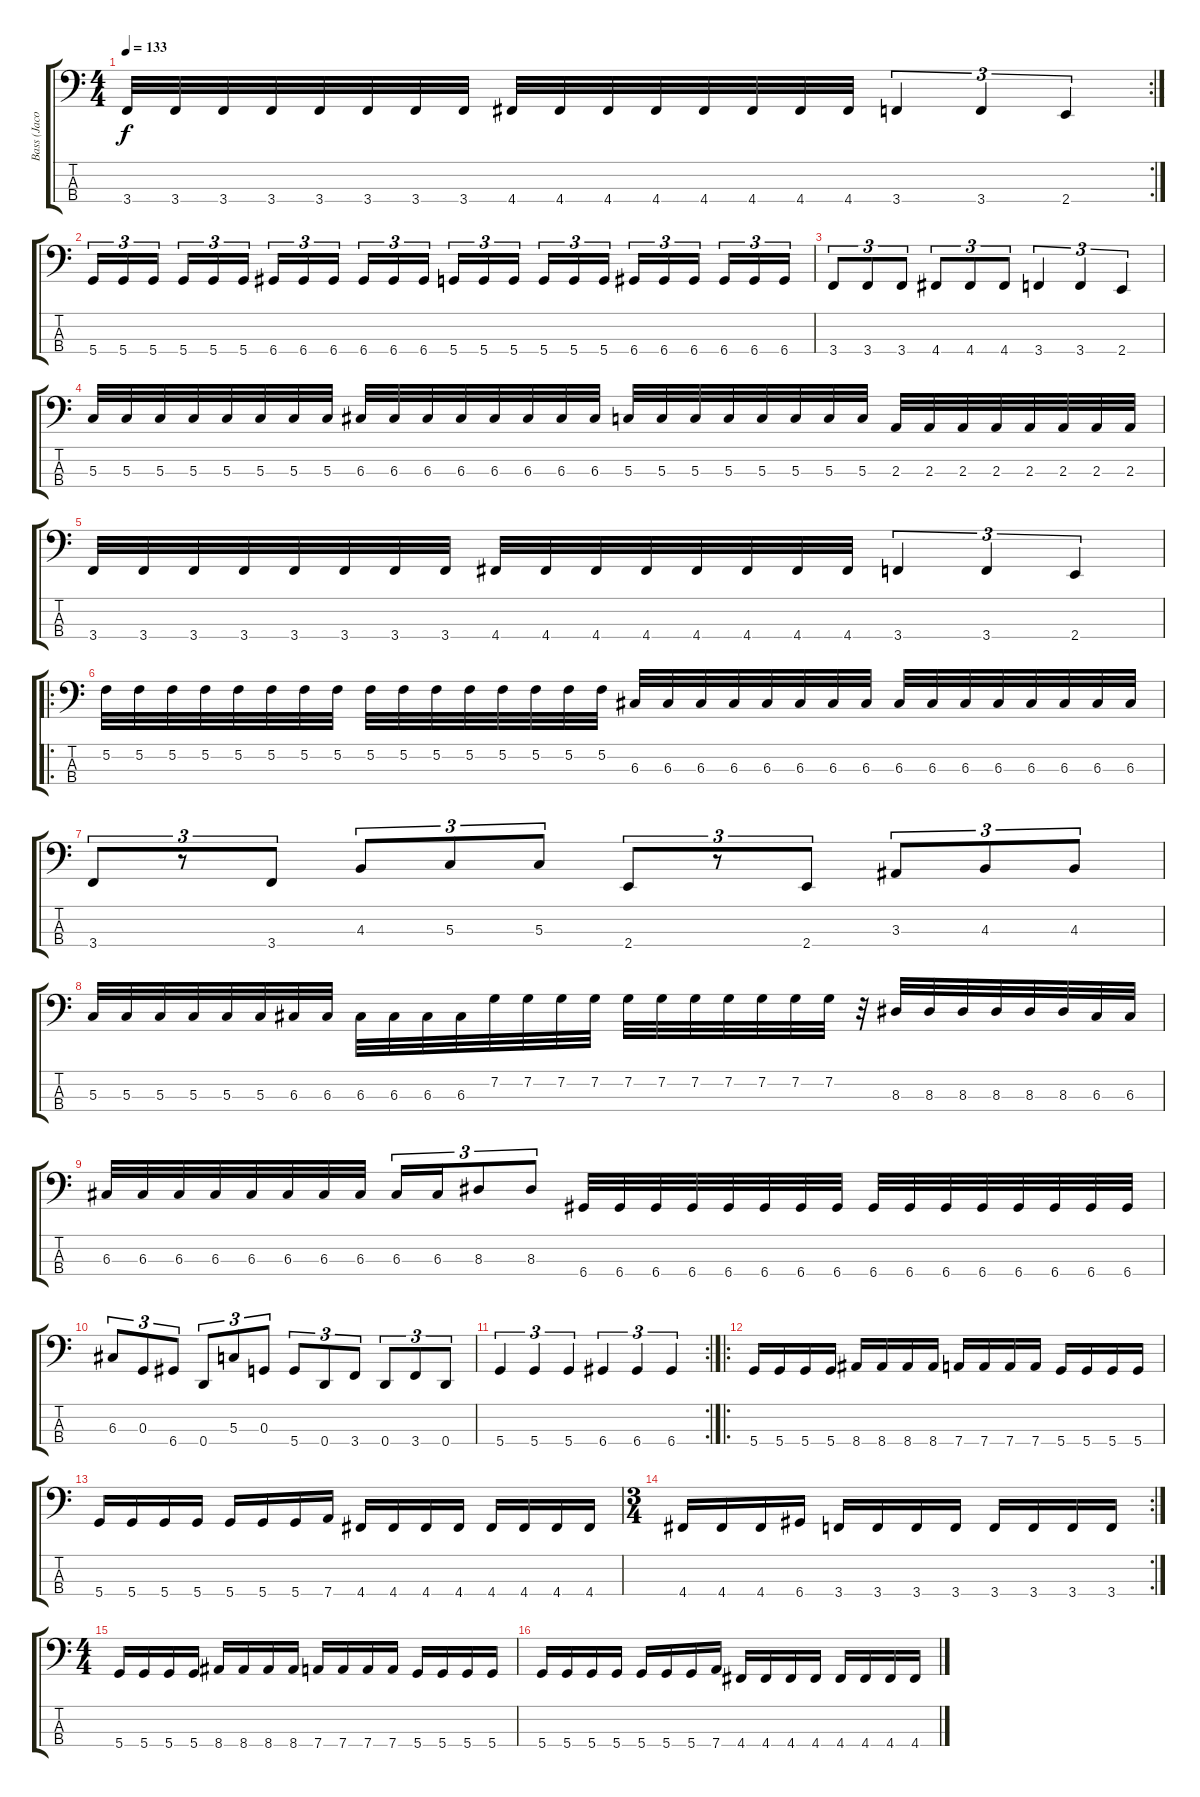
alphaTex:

\track ("Bass (Jacoby)" "Bass (Jaco") {instrument electricbasspick}
\staff {score tabs}
\tuning (F2 C2 G1 D1) {hide}
\rc 2
\ts (4 4)
\tempo 133
\clef f4
\ks c
3.4.32{dy f} 3.4.32 3.4.32 3.4.32 3.4.32 3.4.32 3.4.32 3.4.32 4.4.32 4.4.32 4.4.32 4.4.32 4.4.32 4.4.32 4.4.32 4.4.32 3.4.4{tu (3 2)} 3.4.4{tu (3 2)} 2.4.4{tu (3 2)} |
5.4.16{tu (3 2)} 5.4.16{tu (3 2)} 5.4.16{tu (3 2)} 5.4.16{tu (3 2)} 5.4.16{tu (3 2)} 5.4.16{tu (3 2)} 6.4.16{tu (3 2)} 6.4.16{tu (3 2)} 6.4.16{tu (3 2)} 6.4.16{tu (3 2)} 6.4.16{tu (3 2)} 6.4.16{tu (3 2)} 5.4.16{tu (3 2)} 5.4.16{tu (3 2)} 5.4.16{tu (3 2)} 5.4.16{tu (3 2)} 5.4.16{tu (3 2)} 5.4.16{tu (3 2)} 6.4.16{tu (3 2)} 6.4.16{tu (3 2)} 6.4.16{tu (3 2)} 6.4.16{tu (3 2)} 6.4.16{tu (3 2)} 6.4.16{tu (3 2)} |
3.4.8{tu (3 2)} 3.4.8{tu (3 2)} 3.4.8{tu (3 2)} 4.4.8{tu (3 2)} 4.4.8{tu (3 2)} 4.4.8{tu (3 2)} 3.4.4{tu (3 2)} 3.4.4{tu (3 2)} 2.4.4{tu (3 2)} |
5.3.32 5.3.32 5.3.32 5.3.32 5.3.32 5.3.32 5.3.32 5.3.32 6.3.32 6.3.32 6.3.32 6.3.32 6.3.32 6.3.32 6.3.32 6.3.32 5.3.32 5.3.32 5.3.32 5.3.32 5.3.32 5.3.32 5.3.32 5.3.32 2.3.32 2.3.32 2.3.32 2.3.32 2.3.32 2.3.32 2.3.32 2.3.32 |
3.4.32 3.4.32 3.4.32 3.4.32 3.4.32 3.4.32 3.4.32 3.4.32 4.4.32 4.4.32 4.4.32 4.4.32 4.4.32 4.4.32 4.4.32 4.4.32 3.4.4{tu (3 2)} 3.4.4{tu (3 2)} 2.4.4{tu (3 2)} |
\ro
5.2.32 5.2.32 5.2.32 5.2.32 5.2.32 5.2.32 5.2.32 5.2.32 5.2.32 5.2.32 5.2.32 5.2.32 5.2.32 5.2.32 5.2.32 5.2.32 6.3.32 6.3.32 6.3.32 6.3.32 6.3.32 6.3.32 6.3.32 6.3.32 6.3.32 6.3.32 6.3.32 6.3.32 6.3.32 6.3.32 6.3.32 6.3.32 |
3.4.8{tu (3 2)} r.8{tu (3 2)} 3.4.8{tu (3 2)} 4.3.8{tu (3 2)} 5.3.8{tu (3 2)} 5.3.8{tu (3 2)} 2.4.8{tu (3 2)} r.8{tu (3 2)} 2.4.8{tu (3 2)} 3.3.8{tu (3 2)} 4.3.8{tu (3 2)} 4.3.8{tu (3 2)} |
5.3.32 5.3.32 5.3.32 5.3.32 5.3.32 5.3.32 6.3.32 6.3.32 6.3.32 6.3.32 6.3.32 6.3.32 7.2.32 7.2.32 7.2.32 7.2.32 7.2.32 7.2.32 7.2.32 7.2.32 7.2.32 7.2.32 7.2.32 r.32 8.3.32 8.3.32 8.3.32 8.3.32 8.3.32 8.3.32 6.3.32 6.3.32 |
6.3.32 6.3.32 6.3.32 6.3.32 6.3.32 6.3.32 6.3.32 6.3.32 6.3.16{tu (3 2)} 6.3.16{tu (3 2)} 8.3.8{tu (3 2)} 8.3.8{tu (3 2)} 6.4.32 6.4.32 6.4.32 6.4.32 6.4.32 6.4.32 6.4.32 6.4.32 6.4.32 6.4.32 6.4.32 6.4.32 6.4.32 6.4.32 6.4.32 6.4.32 |
6.3.8{tu (3 2)} 0.3.8{tu (3 2)} 6.4.8{tu (3 2)} 0.4.8{tu (3 2)} 5.3.8{tu (3 2)} 0.3.8{tu (3 2)} 5.4.8{tu (3 2)} 0.4.8{tu (3 2)} 3.4.8{tu (3 2)} 0.4.8{tu (3 2)} 3.4.8{tu (3 2)} 0.4.8{tu (3 2)} |
\rc 2
5.4.4{tu (3 2)} 5.4.4{tu (3 2)} 5.4.4{tu (3 2)} 6.4.4{tu (3 2)} 6.4.4{tu (3 2)} 6.4.4{tu (3 2)} |
\ro
5.4.16 5.4.16 5.4.16 5.4.16 8.4.16 8.4.16 8.4.16 8.4.16 7.4.16 7.4.16 7.4.16 7.4.16 5.4.16 5.4.16 5.4.16 5.4.16 |
5.4.16 5.4.16 5.4.16 5.4.16 5.4.16 5.4.16 5.4.16 7.4.16 4.4.16 4.4.16 4.4.16 4.4.16 4.4.16 4.4.16 4.4.16 4.4.16 |
\rc 2
\ts (3 4)
4.4.16 4.4.16 4.4.16 6.4.16 3.4.16 3.4.16 3.4.16 3.4.16 3.4.16 3.4.16 3.4.16 3.4.16 |
\ts (4 4)
5.4.16 5.4.16 5.4.16 5.4.16 8.4.16 8.4.16 8.4.16 8.4.16 7.4.16 7.4.16 7.4.16 7.4.16 5.4.16 5.4.16 5.4.16 5.4.16 |
5.4.16 5.4.16 5.4.16 5.4.16 5.4.16 5.4.16 5.4.16 7.4.16 4.4.16 4.4.16 4.4.16 4.4.16 4.4.16 4.4.16 4.4.16 4.4.16
